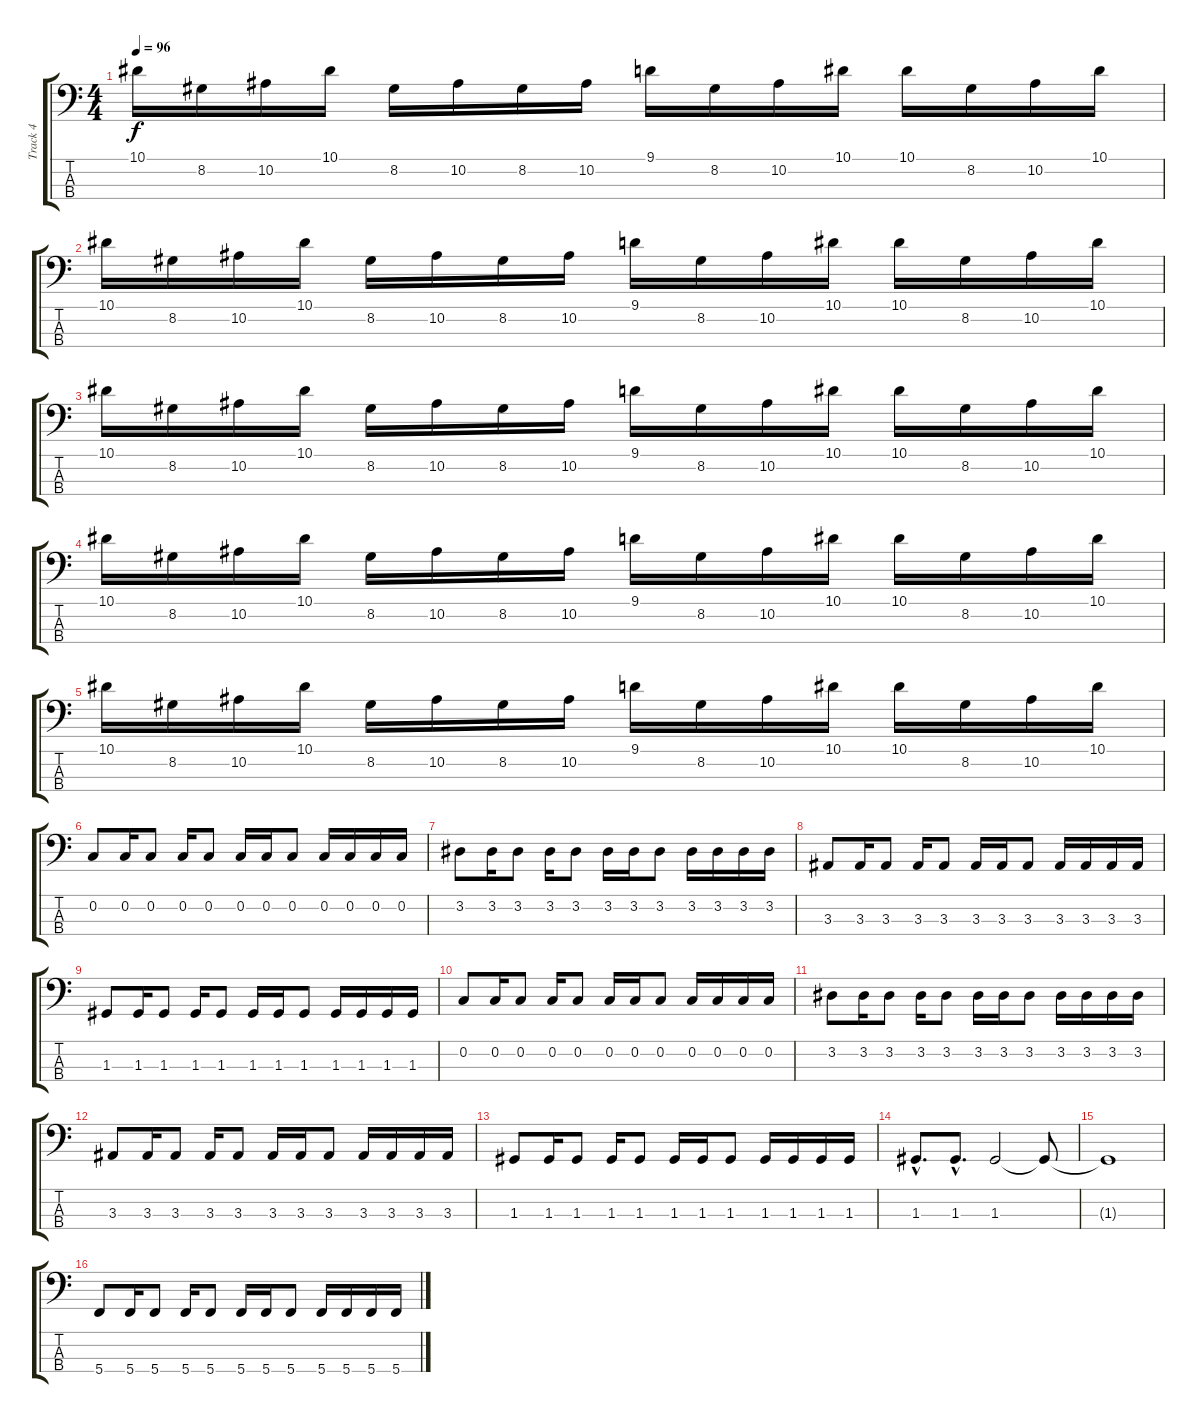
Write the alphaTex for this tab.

\track ("Track 4" "Track 4") {instrument electricbasspick}
\staff {score tabs}
\tuning (F2 C2 G1 C1) {hide}
\ts (4 4)
\tempo 96
\clef f4
\ks c
10.1.16{dy f} 8.2.16 10.2.16 10.1.16 8.2.16 10.2.16 8.2.16 10.2.16 9.1.16 8.2.16 10.2.16 10.1.16 10.1.16 8.2.16 10.2.16 10.1.16 |
10.1.16 8.2.16 10.2.16 10.1.16 8.2.16 10.2.16 8.2.16 10.2.16 9.1.16 8.2.16 10.2.16 10.1.16 10.1.16 8.2.16 10.2.16 10.1.16 |
10.1.16 8.2.16 10.2.16 10.1.16 8.2.16 10.2.16 8.2.16 10.2.16 9.1.16 8.2.16 10.2.16 10.1.16 10.1.16 8.2.16 10.2.16 10.1.16 |
10.1.16 8.2.16 10.2.16 10.1.16 8.2.16 10.2.16 8.2.16 10.2.16 9.1.16 8.2.16 10.2.16 10.1.16 10.1.16 8.2.16 10.2.16 10.1.16 |
10.1.16 8.2.16 10.2.16 10.1.16 8.2.16 10.2.16 8.2.16 10.2.16 9.1.16 8.2.16 10.2.16 10.1.16 10.1.16 8.2.16 10.2.16 10.1.16 |
0.2.8 0.2.16 0.2.8 0.2.16 0.2.8 0.2.16 0.2.16 0.2.8 0.2.16 0.2.16 0.2.16 0.2.16 |
3.2.8 3.2.16 3.2.8 3.2.16 3.2.8 3.2.16 3.2.16 3.2.8 3.2.16 3.2.16 3.2.16 3.2.16 |
3.3.8 3.3.16 3.3.8 3.3.16 3.3.8 3.3.16 3.3.16 3.3.8 3.3.16 3.3.16 3.3.16 3.3.16 |
1.3.8 1.3.16 1.3.8 1.3.16 1.3.8 1.3.16 1.3.16 1.3.8 1.3.16 1.3.16 1.3.16 1.3.16 |
0.2.8 0.2.16 0.2.8 0.2.16 0.2.8 0.2.16 0.2.16 0.2.8 0.2.16 0.2.16 0.2.16 0.2.16 |
3.2.8 3.2.16 3.2.8 3.2.16 3.2.8 3.2.16 3.2.16 3.2.8 3.2.16 3.2.16 3.2.16 3.2.16 |
3.3.8 3.3.16 3.3.8 3.3.16 3.3.8 3.3.16 3.3.16 3.3.8 3.3.16 3.3.16 3.3.16 3.3.16 |
1.3.8 1.3.16 1.3.8 1.3.16 1.3.8 1.3.16 1.3.16 1.3.8 1.3.16 1.3.16 1.3.16 1.3.16 |
1.3{hac}.8{d} 1.3{hac}.8{d} 1.3.2 1.3{t}.8 |
1.3{t}.1 |
5.4.8 5.4.16 5.4.8 5.4.16 5.4.8 5.4.16 5.4.16 5.4.8 5.4.16 5.4.16 5.4.16 5.4.16
